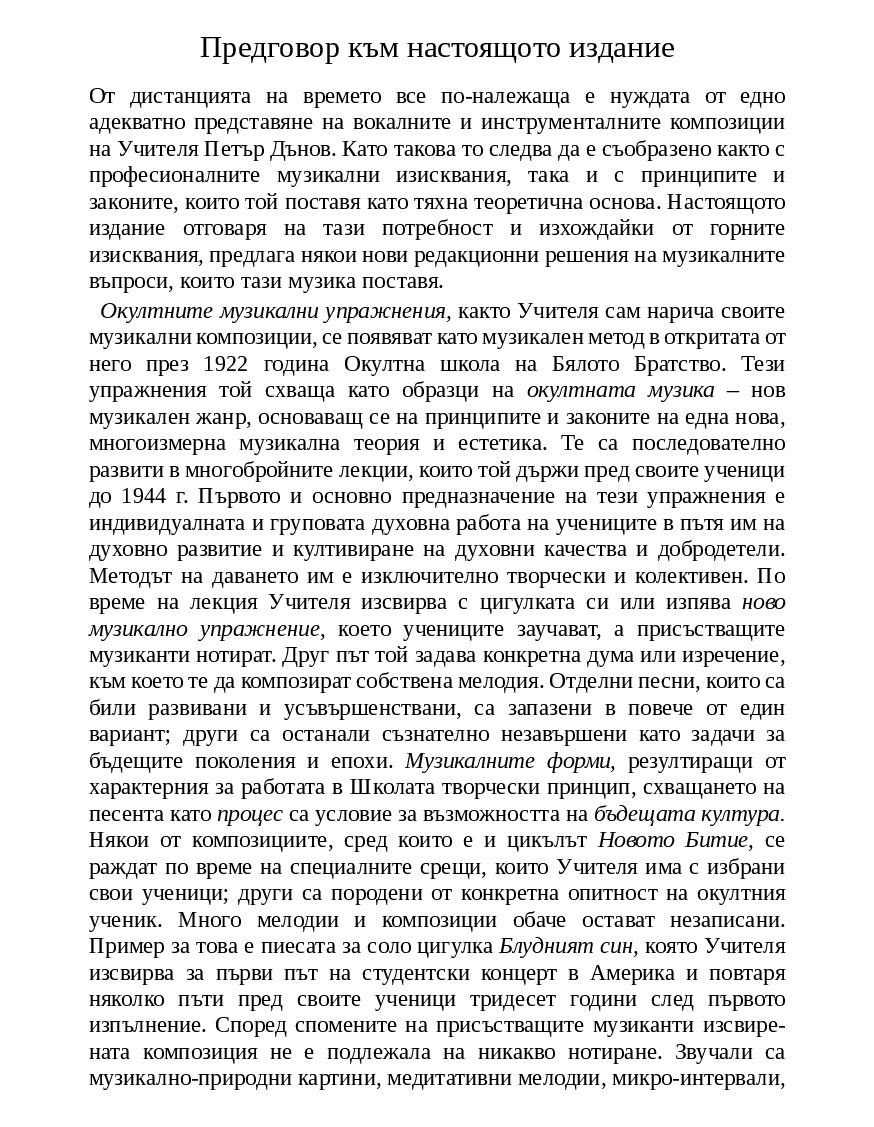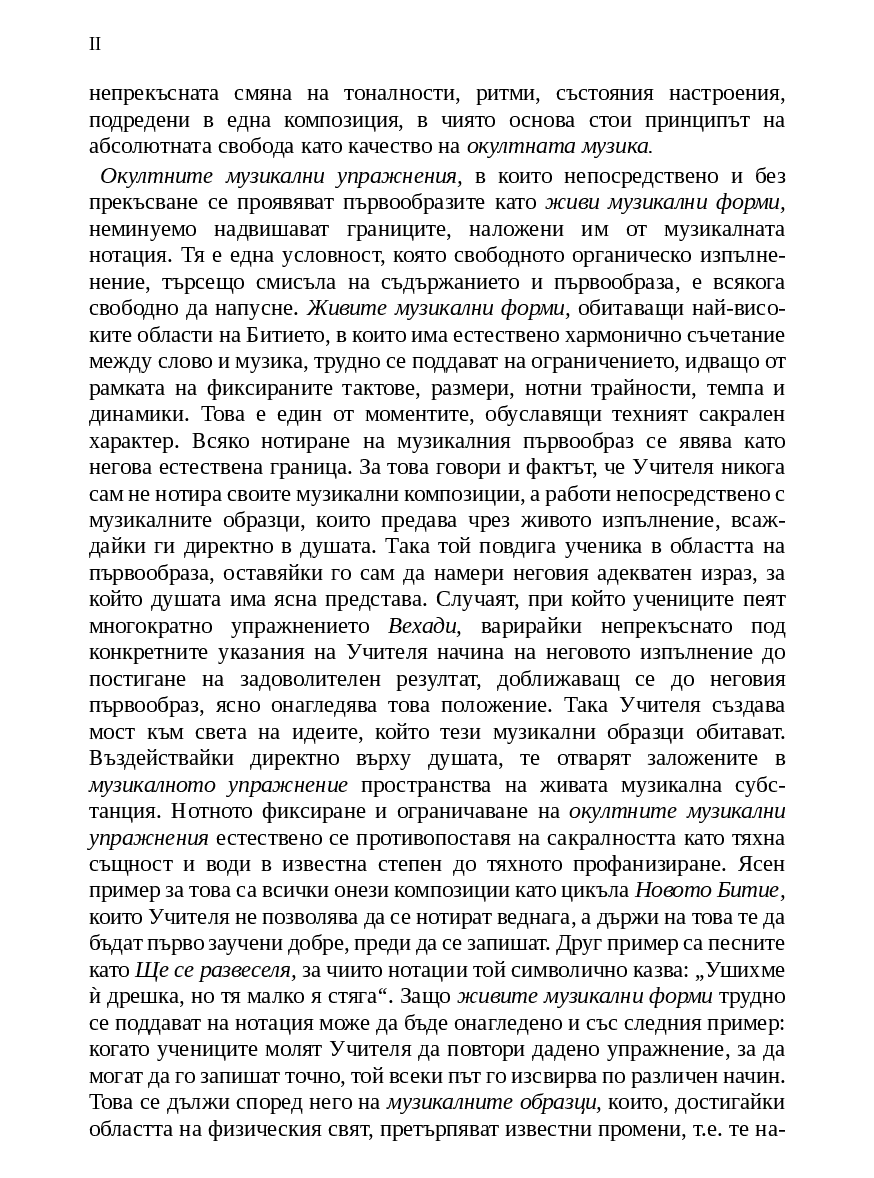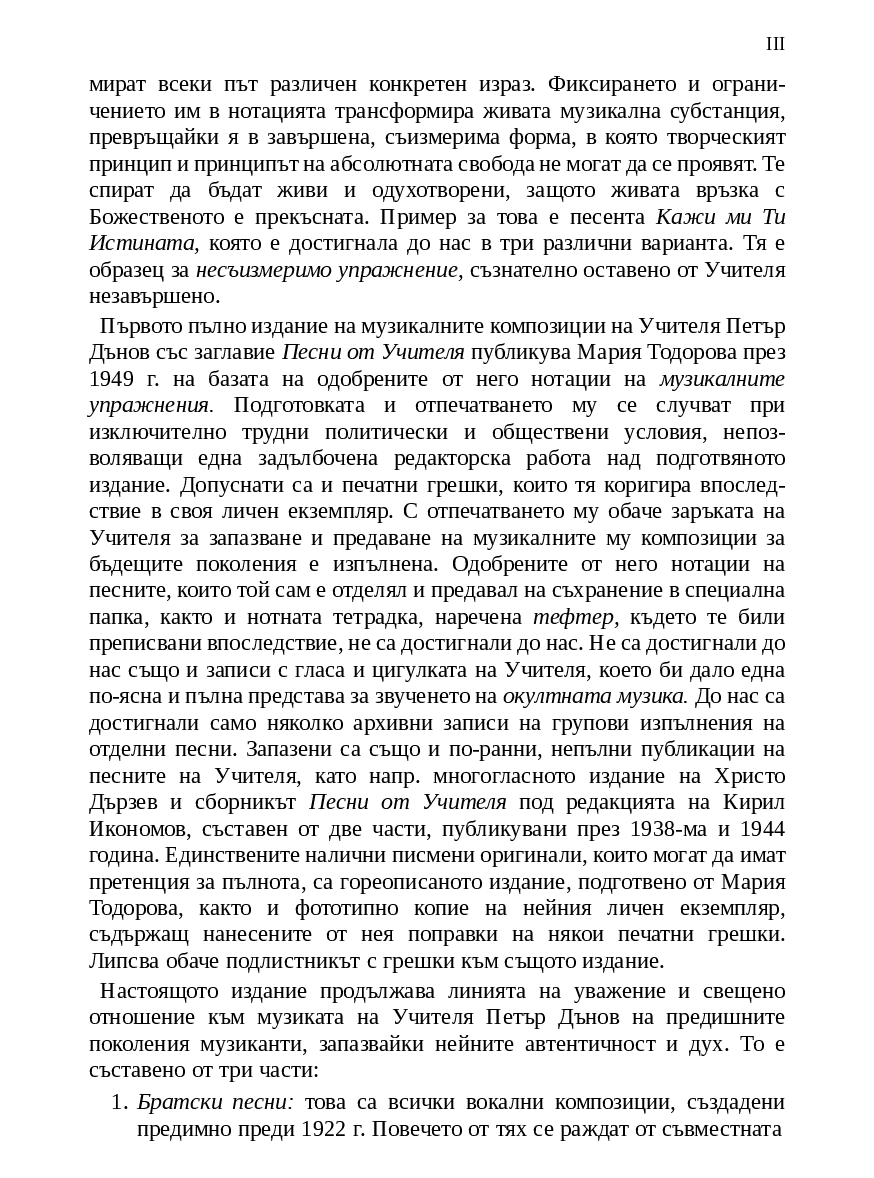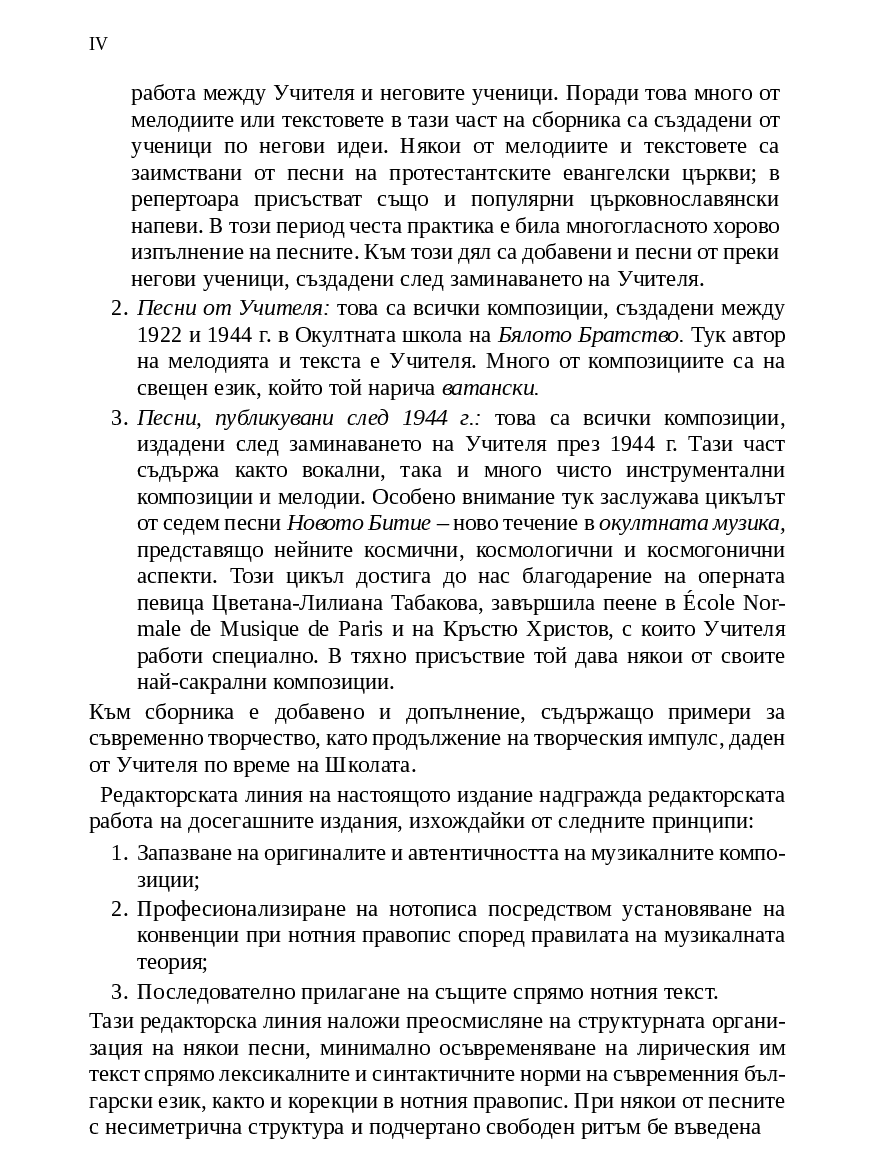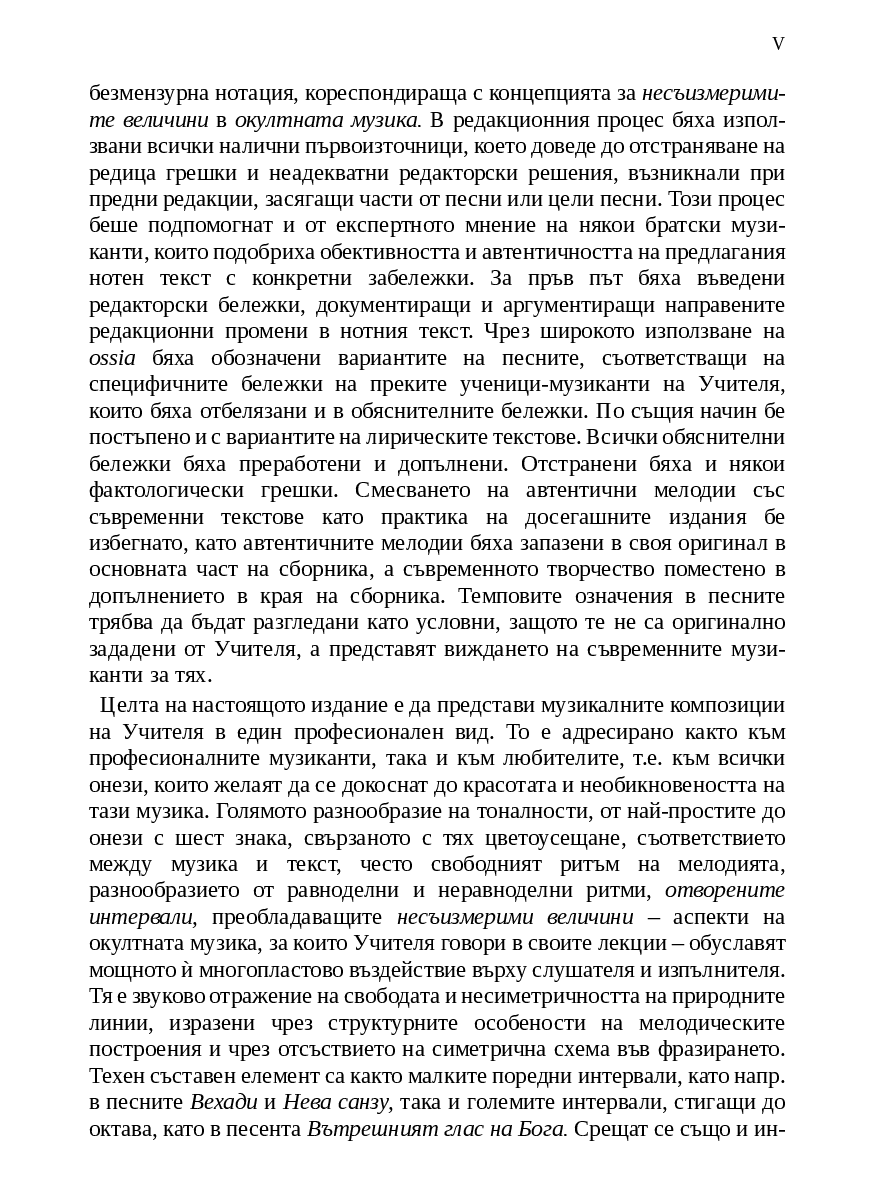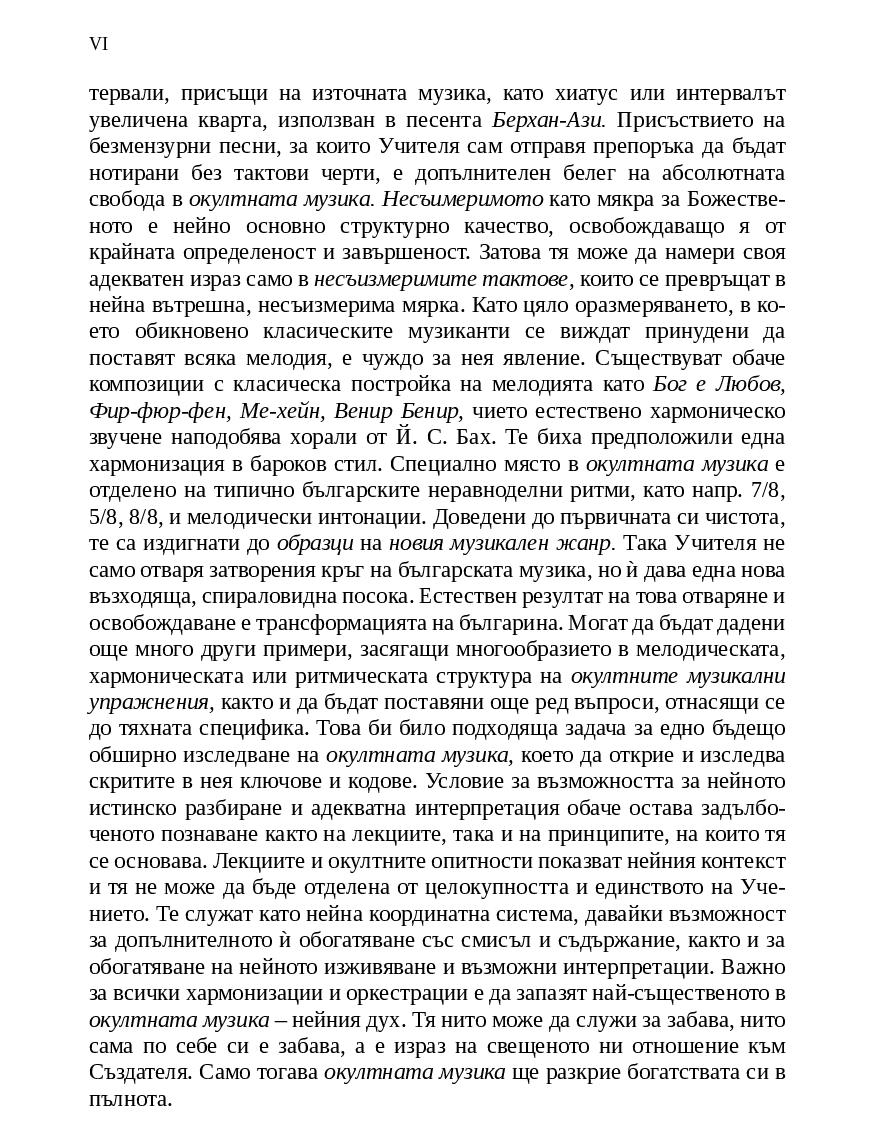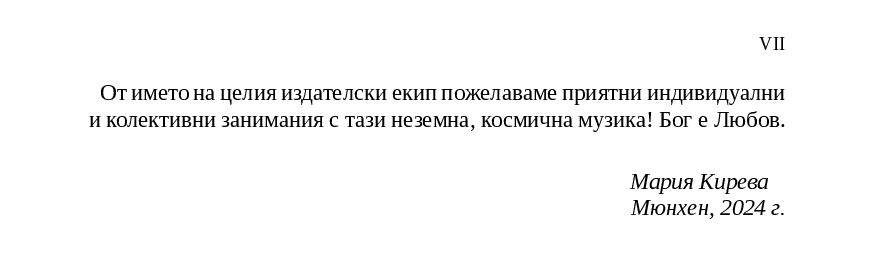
\version "2.24.4"

% include paper part and global functions
\include "include/globals.ily"

\bookpart {
  \paper {
    print-all-headers = ##t
    print-page-number = ##t
    print-first-page-number = ##f
    page-number-type = #'roman-upper


    % put page numbers on the bottom
    oddHeaderMarkup = \markup {

      \fill-line {
        """"
        \if \should-print-page-number  \abs-fontsize #9 {
          \fromproperty #'page:page-number-string

        }
      }
    }
    evenHeaderMarkup = \markup {

      \fill-line {
        \if \should-print-page-number \abs-fontsize #9 {
          \fromproperty #'page:page-number-string
          ""
        }
      }
    }

    oddFooterMarkup = \markup ""

    evenFooterMarkup = ""
    left-margin = 1.5\cm
    right-margin = 1.5\cm
    top-margin = 1\cm
    bottom-margin = 1.2\cm
    ragged-bottom = ##t % do not spread the staves to fill the whole vertical space
    top-markup-spacing.basic-distance = 8\mm
    top-system-spacing.basic-distance = 10\mm

    % change distance between staves
    system-system-spacing =
    #'((basic-distance . 16)
       (minimum-distance . 6)
       (padding . 1)
       (stretchability . 12))
  }

  \tocItem \markup "Предговор към настоящото издание"
  \markup \abs-fontsize #15  { \fill-line {"Предговор към настоящото издание"} }

  \markup \abs-fontsize #11 {
    \vspace #1.5 \override #'(baseline-skip . 3.4)
    \justify {


      От дистанцията на времето все по-належаща е нуждата от едно адекватно представяне на вокалните и инструменталните композиции на Учителя Петър Дънов. Като такова то следва да е съобразено както с професионалните музикални изисквания, така и с принципите и законите, които той поставя като тяхна теоретична основа. Настоящото издание отговаря на тази потребност и изхождайки от горните изисквания, предлага някои нови редакционни решения на музикалните въпроси, които тази музика поставя.



    }
  }

  \markup \abs-fontsize #11 {
    \vspace #0.9  \override #'(baseline-skip . 3.4)
    \justify {
      \hspace #1.5
      \italic {Окултните} \italic {музикални} \italic {упражнения,} както Учителя сам нарича своите музикални композиции, се появяват като музикален метод в откритата от него през 1922 година Окултна школа на Бялото Братство. Тези упражнения той схваща като образци на \italic {окултната} \italic {музика} – нов музикален жанр, основаващ се на принципите и законите на една нова, многоизмерна музикална теория и естетика. Те са последователно развити в многобройните лекции, които той държи пред своите ученици до 1944 г. Първото и основно предназначение на тези упражнения е индивидуалната и груповата духовна работа на учениците в пътя им на духовно развитие и култивиране на духовни качества и добродетели. Методът на даването им е изключително творчески и колективен. По време на лекция Учителя изсвирва с цигулката си или изпява \italic {ново} \italic {музикално} \italic {упражнение,} което учениците заучават, а присъстващите музиканти нотират. Друг път той задава конкретна дума или  изречение, към което те да композират собствена мелодия. Отделни песни, които са били развивани и усъвършенствани, са запазени в повече от един вариант; други са останали съзнателно незавършени като задачи за бъдещите поколения и епохи.  \italic {Музикалните} \italic {форми,} резултиращи от характерния за работата в Школата творчески принцип, схващането на песента като \italic {процес} са условие за възможността на \italic {бъдещата} \italic {култура.} Някои от композициите, сред които е и цикълът \italic {Новото} \italic {Битие,} се раждат по време на специалните срещи, които Учителя има с избрани свои ученици; други са породени от конкретна опитност на окултния ученик. Много мелодии и композиции обаче остават незаписани. Пример за това е пиесата за соло цигулка \italic {Блудният} \italic {син,} която Учителя изсвирва за първи път на студентски концерт в Америка и повтаря няколко пъти пред своите ученици тридесет години след първото изпълнение. Според спомените на присъстващите музиканти изсвире- ната композиция не е подлежала на никакво нотиране. Звучали са музикално-природни картини, медитативни мелодии, микро-интервали,


    }
  }

  \markup \abs-fontsize #11 {
    \override #'(baseline-skip . 3.4)
    \justify {

      непрекъсната смяна на тоналности, ритми, състояния настроения, подредени в една композиция, в чиято основа стои принципът на абсолютната свобода като качество на \italic{окултната} \italic {музика.}

    }
  }

  \markup \abs-fontsize #11 {
    \vspace #0.9  \override #'(baseline-skip . 3.4)
    \justify {
      \hspace #1.5

      \italic{Окултните} \italic{музикални} \italic{упражнения,} в които непосредствено и без прекъсване се проявяват първообразите като \italic{живи} \italic{музикални} \italic{форми,} неминуемо надвишават границите, наложени им от музикалната нотация. Тя е една условност, която свободното органическо изпълне- нение, търсещо смисъла на съдържанието и първообраза, е всякога свободно да напусне.  \italic{Живите} \italic{музикални} \italic{форми,} обитаващи най-висо- ките области на Битието, в които има естествено хармонично съчетание между слово и музика, трудно се поддават на ограничението, идващо от рамката на фиксираните тактове, размери, нотни трайности, темпа и динамики. Това е един от моментите, обуславящи техният сакрален характер. Всяко нотиране на музикалния първообраз се явява като негова естествена граница. За това говори и фактът, че Учителя никога сам не нотира своите музикални композиции, а работи непосредствено с  музикалните образци, които предава чрез живото изпълнение, всаж- дайки ги директно в душата. Така той  повдига ученика в областта на първообраза, оставяйки го сам да намери неговия адекватен израз, за който душата има ясна представа. Случаят, при който учениците пеят многократно упражнението \italic{Вехади,} варирайки непрекъснато под конкретните указания на Учителя начина на неговото изпълнение до постигане на задоволителен резултат, доближаващ се до неговия първообраз, ясно онагледява това положение. Така Учителя създава мост към света на идеите, който тези музикални образци обитават. Въздействайки директно върху душата, те отварят заложените в \italic{музикалното} \italic{упражнение} пространства на живата музикална субс- танция. Нотното фиксиране и ограничаване на \italic{окултните} \italic{музикални} \italic{упражнения} естествено се противопоставя на сакралността като тяхна същност и води в известна степен до тяхното профанизиране. Ясен пример за това са всички онези композиции като цикъла \italic{Новото} \italic{Битие,} които Учителя не позволява да се нотират веднага, а държи на това те да бъдат първо заучени добре, преди да се запишат. Друг пример са песните като \italic{Ще} \italic{се }\italic{развеселя,} за чиито нотации той символично казва: „Ушихме ѝ дрешка, но тя малко я стяга“. Защо \italic{живите} \italic{музикални} \italic{форми} трудно се поддават на нотация може да бъде онагледено и със следния пример: когато учениците молят Учителя да повтори дадено упражнение, за да могат да го запишат точно, той всеки път го изсвирвa по различен начин. Това се дължи според него на  \italic{музикалните} \italic{образци,} които, достигайки областта на физическия свят, претърпяват известни промени, т.е. те на-

    }
  }

  \markup \abs-fontsize #11 {
    \override #'(baseline-skip . 3.4)
    \justify {
      мират всеки път различен конкретен израз. Фиксирането и ограни- чението им в нотацията трансформира живата музикална субстанция, превръщайки я в завършена, съизмерима форма, в която творческият принцип и принципът на абсолютната свобода не могат да се проявят. Те спират да бъдат живи и одухотворени, защото живата връзка с Божественото е прекъсната. Пример за това е песента \italic{Кажи} \italic{ми} \italic{Ти} \italic{Истината,} която е достигнала до нас в три различни варианта. Тя е образец за \italic{несъизмеримо упражнение,} съзнателно оставено от Учителя незавършено.
    }
  }

  \markup \abs-fontsize #11 {
    \vspace #0.9  \override #'(baseline-skip . 3.4)
    \justify {
      \hspace #1.5
      Първото пълно издание на музикалните композиции на Учителя Петър Дънов със заглавие \italic {Песни} \italic {от} \italic {Учителя} публикува Мария Тодорова през 1949 г. на базата на одобрените от него нотации на \italic {музикалните} \italic {упражнения.} Подготовката и отпечатването му се случват при изключително трудни политически и обществени условия, непоз- воляващи една задълбочена редакторска работа над подготвяното издание. Допуснати са и печатни грешки, които тя коригира впослед- ствие в своя личен екземпляр. С отпечатването му обаче заръката на Учителя за запазване и предаване на музикалните му композиции за бъдещите поколения е изпълнена. Одобрените от него нотации на песните, които той сам е отделял и предавал на съхранение в специална папка, както и нотната тетрадка, наречена \italic {тефтер,} където те били преписвани впоследствие, не са достигнали до нас. Не са достигнали до нас също и записи с гласа и цигулката на Учителя, което би дало една по-ясна и пълна представа за звученето на \italic {окултната} \italic {музика.} До нас са достигнали само няколко архивни записи на групови изпълнения на отделни песни. Запазени са също и по-ранни, непълни публикации на песните на Учителя, като напр. многогласното издание на Христо Дързев и сборникът \italic {Песни} \italic {от} \italic {Учителя} под редакцията на Кирил Икономов, съставен от две части, публикувани през 1938-ма и 1944 година. Единствените налични писмени оригинали, които могат да имат претенция за пълнота, са гореописаното издание, подготвено от Мария Тодорова, както и фототипно копие на нейния личен екземпляр, съдържащ нанесените от нея поправки на някои печатни грешки. Липсва обаче подлистникът с грешки към същото издание.
    }
  }
  \markup \abs-fontsize #11 {
    \vspace #0.9  \override #'(baseline-skip . 3.4)
    \justify {
      \hspace #1.5
      Настоящото издание продължава линията на уважение и свещено отношение към музиката на Учителя Петър Дънов на предишните поколения музиканти, запазвайки нейните автентичност и дух. То е съставено от три части:
    }
  }
  \markup  \override #'(line-width . 83.3) \abs-fontsize #11  {
    \override #'(baseline-skip . 3.4)  \vspace #1 \column {
      "    1."
    }
    \hspace #0.5
    \override #'(baseline-skip . 3.4) \column {
      \justify {
        \italic {Братски песни: } това са всички вокални композиции, създадени предимно преди 1922 г. Повечето от тях се раждат от съвместната
      }
    }
  }

  \markup  \override #'(line-width . 83.3) \abs-fontsize #11  {
    \override #'(baseline-skip . 3.4) \column {
      "      "
    }
    \hspace #0.5
    \override #'(baseline-skip . 3.4) \column {
      \justify {
        работа между Учителя и неговите ученици. Поради това много от мелодиите или текстовете в тази част на сборника са създадени от ученици по негови идеи. Някои от мелодиите  и текстовете са заимствани от песни на протестантските евангелски църкви; в репертоара присъстват също и популярни църковнославянски напеви. В този период честа практика е била многогласното хорово изпълнение на песните. Към този дял са добавени и песни от преки негови ученици, създадени след заминаването на Учителя.
      }
    }
  }

  \markup \override #'(line-width . 83.3) \abs-fontsize #11 {
    \vspace #0.9  \override #'(baseline-skip . 3.4) \column {
      "    2."
    }
    \hspace #0.5
    \override #'(baseline-skip . 3.4) \column {
      \justify {
        \italic { Песни от Учителя: } това са всички композиции, създадени между 1922 и 1944 г. в Окултната школа на \italic {Бялото}
        \italic {Братство.} Тук автор на мелодията и текста е Учителя. Много от композициите са на свещен език, който той
        нарича \italic {ватански.}
      }
    }
  }

  \markup \override #'(line-width . 83.3) \abs-fontsize #11 {
    \vspace #0.9  \override #'(baseline-skip . 3.4) \column {
      "    3."
    }
    \hspace #0.5
    \override #'(baseline-skip . 3.4) \column {
      \justify {
        \italic {Песни, публикувани след 1944 г.:  } това са всички композиции, издадени след заминаването на Учителя през 1944 г.
        Тази част съдържа както вокални, така и много чисто инструментални композиции и мелодии. Особено внимание тук заслужава цикълът от седем песни \italic {Новото} \italic{Битие} – ново течение в \italic {окултната} \italic {музика,} представящо нейните космични, космологични и космогонични аспекти. Този цикъл достига до нас благодарение на оперната певица Цветана-Лилиана Табакова, завършила пеене в École Nor- male de Musique de Paris и на Кръстю Христов, с които Учителя работи специално. В тяхно присъствие той дава някои от своите най-сакрални композиции.
      }
    }
  }
  \markup \abs-fontsize #11 {
    \vspace #0.9 \override #'(baseline-skip . 3.4)
    \justify {
      Към сборника е добавено и допълнение, съдържащо примери за съвременно творчество, като продължение на творческия импулс, даден от Учителя по време на Школата.
    }
  }

  \markup \abs-fontsize #11 {
    \vspace #0.9  \override #'(baseline-skip . 3.4)
    \justify {
      \hspace #1.5
      Редакторската линия на настоящото издание надгражда редакторската работа на досегашните издания, изхождайки от следните принципи:
    }
  }


  \markup \override #'(line-width . 83.3) \abs-fontsize #11 {
    \override #'(baseline-skip . 3.4) \vspace #1 \column {
      "    1."
    }
    \hspace #0.5
    \override #'(baseline-skip . 3.4) \column {
      \justify {
        Запазване на оригиналите и автентичността на музикалните компо- зиции;
      }
    }
  }
  \markup \override #'(line-width . 83.3) \abs-fontsize #11 {
    \vspace #0.9  \override #'(baseline-skip . 3.4) \column {
      "    2."
    }
    \hspace #0.5
    \override #'(baseline-skip . 3.4) \column {
      \justify {
        Професионализиране на нотописа посредством установяване на конвенции при нотния правопис според правилата на музикалната теория;
      }
    }
  }

  \markup \override #'(line-width . 83.3) \abs-fontsize #11 {
    \vspace #0.9 \override #'(baseline-skip . 3.4) \column {
      "    3."
    }
    \hspace #0.5
    \override #'(baseline-skip . 3.4) \column {
      \justify {
        Последователно прилагане на същите спрямо нотния текст.
      }
    }
  }

  \markup \abs-fontsize #11 {
    \vspace #0.9  \override #'(baseline-skip . 3.4)
    \justify {
      Tази редакторска линия наложи преосмисляне на структурната органи- зация на някои песни, минимално осъвременяване на лирическия им текст спрямо лексикалните и синтактичните норми на съвременния бъл- гарски език, както и корекции в нотния правопис. При някои от песните с несиметрична структура и подчертано свободен ритъм бе въведена

    }
  }
  \markup \abs-fontsize #11 {
    \vspace #1  \override #'(baseline-skip . 3.4)
    \justify {
      безмензурна нотация, кореспондираща с концепцията за \italic"несъизмерими-" \italic"те" \italic"величини" в \italic"окултната" \italic"музика." В редакционния процес бяха изпол- звани всички налични първоизточници, което доведе до отстраняване на редица грешки и неадекватни редакторски решения, възникнали при предни редакции, засягащи части от песни или цели песни. Този процес беше подпомогнат и от експертното мнение на някои братски музи- канти, които подобриха обективността и автентичността на предлагания нотен текст с конкретни забележки. За пръв път бяха въведени редакторски бележки, документиращи и аргументиращи направените редакционни промени в нотния текст. Чрез широкото използване на \italic {ossia} бяха обозначени вариантите на песните, съответстващи на специфичните бележки на преките ученици-музиканти на Учителя, които бяха отбелязани и в обяснителните бележки. По същия начин бе постъпено и с вариантите на лирическите текстове. Всички обяснителни бележки бяха преработени и допълнени. Отстранени бяха и някои фактологически грешки. Смесването на автентични мелодии със съвременни текстове като практика на досегашните издания бе избегнато, като автентичните мелодии бяха запазени в своя оригинал в основната част на сборника, а съвременното творчество поместено в допълнението в края на сборника. Темповите означения в песните трябва да бъдат разгледани като условни, защото те не са оригинално зададени от Учителя, а представят виждането на съвременните музи- канти за тях.

    }
  }
  \markup \abs-fontsize #11 {
    \vspace #1.1 \override #'(baseline-skip . 3.4)
    \justify {
      \hspace #1.5

      Целта на настоящото издание е да представи музикалните композиции на Учителя в един професионален вид. То е адресирано както към професионалните музиканти, така и към любителите, т.е. към всички онези, които желаят да се докоснат до красотата и необикновеността на тази музика. Голямото разнообразие на тоналности, от най-простите до онези с шест знака, свързаното с тях цветоусещане, съответствието между музика и текст, често свободният ритъм на мелодията, разнообразието от равноделни и неравноделни ритми, \italic {отворените} \italic {интервали,} преобладаващите \italic {несъизмерими} \italic {величини} – аспекти на окултната музика, за които Учителя говори в своите лекции – обуславят мощното ѝ многопластово въздействие върху слушателя и изпълнителя. Тя е звуково отражение на свободата и несиметричността на природните линии, изразени чрез структурните особености на мелодическите построения и чрез отсъствието на симетрична схема във фразирането. Техен съставен елемент са както малките поредни интервали, като напр. в песните \italic {Вехади} и \italic {Нева санзу,} така и големите интервали, стигащи до октава, като в песента  \italic {Вътрешният } \italic {глас на Бога.} Срещат се също  и ин-
    }
  }


  \markup \abs-fontsize #11 {
    \override #'(baseline-skip . 3.4)
    \justify {

      тервали, присъщи на източната музика, като хиатус или интервалът увеличена кварта, използван в песента \italic {Берхан-Ази.} Присъствието на безмензурни песни, за които Учителя сам отправя препоръка да бъдат нотирани без тактови черти, е допълнителен белег на абсолютната свобода в \italic {окултната} \italic {музика.} \italic {Несъимеримото} като мякра за Божестве- ното е нейнo основно структурно качество, освобождаващо я от крайната определеност и завършеност. Затова тя може да намери своя адекватен израз само в \italic {несъизмеримите} \italic {тактове,} които се превръщат в нейна вътрешна, несъизмерима мярка. Като цяло оразмеряването, в ко- ето обикновено класическите музиканти се виждат принудени да поставят всяка мелодия, е чуждо за нея явление. Съществуват обаче композиции с класическа постройка на мелодията като \italic {Бог e Любов,} \italic {Фир-фюр-фен,} \italic {Ме-хейн,} \italic {Венир} \italic{ Бенир,} чието естествено хармоническо звучене наподобява хорали от Й. С. Бах. Те биха предположили една хармонизация в бароков стил. Специално място в \italic {окултната} \italic {музика} е отделено на типично българските неравноделни ритми, като напр. 7/8, 5/8, 8/8, и мелодически интонации. Доведени до първичната си чистота, те са издигнати до \italic {образци} на \italic {новия} \italic {музикален} \italic {жанр.} Така Учителя не само отваря затворения кръг на българската музика, но ѝ дава една нова възходяща, спираловидна посока. Естествен резултат на това отваряне и освобождаване е трансформацията на българина. Могат да бъдат дадени още много други примери, засягащи многообразието в мелодическата, хармоническата или ритмическата структура на \italic {окултните} \italic {музикални} \italic {упражнения,} както и да бъдат поставяни още ред въпроси, отнасящи се до тяхната специфика. Това би било подходяща задача за едно бъдещо обширно изследване на \italic {окултната} \italic {музика,} което да открие и изследва скритите в нея ключове и кодове. Условие за възможността за нейното истинско разбиране и адекватна интерпретация обаче остава задълбо- ченото познаване както на лекциите, така и на принципите, на които тя се основава. Лекциите и окултните опитности показват нейния контекст и тя не може да бъде отделена от целокупността и единството на Уче- нието. Те служат като нейна координатна система, давайки възможност за допълнителното ѝ обогатяване със смисъл и съдържание, както и за обогатяване на нейното изживяване и възможни интерпретации. Важно за всички хармонизации и оркестрации е да запазят най-същественото в \italic {окултната музика} – нейния дух. Тя нито може да служи за забава, нито сама по себе си е забава, а е израз на свещеното ни отношение към Създателя. Само тогава \italic {окултната} \italic {музика} ще разкрие богатствата си в пълнота.



    }
  }


  \pageBreak

  \markup \abs-fontsize #11 {
    \override #'(baseline-skip . 3.4)
    \justify {
      \hspace #1.5 От името на целия издателски екип пожелаваме приятни индивидуални и колективни занимания с тази неземна, космична музика! Бог е Любов.
    }
  }

  \markup \abs-fontsize #11 \raise #0 \override #'(baseline-skip . 3.4) {
    \column {
      \line {"  "}
      \line {"  "}
      %\fill-line { "" ""  \italic {"Петър Ганев, София    "} }
      \fill-line { "" ""  \italic {"Мария Кирева   "} }
      \fill-line { "" ""  \italic {"Мюнхен, 2024 г."} }
    }
  }

} % bookpart



% Più mosso
% „Weiße Bruderschaft“